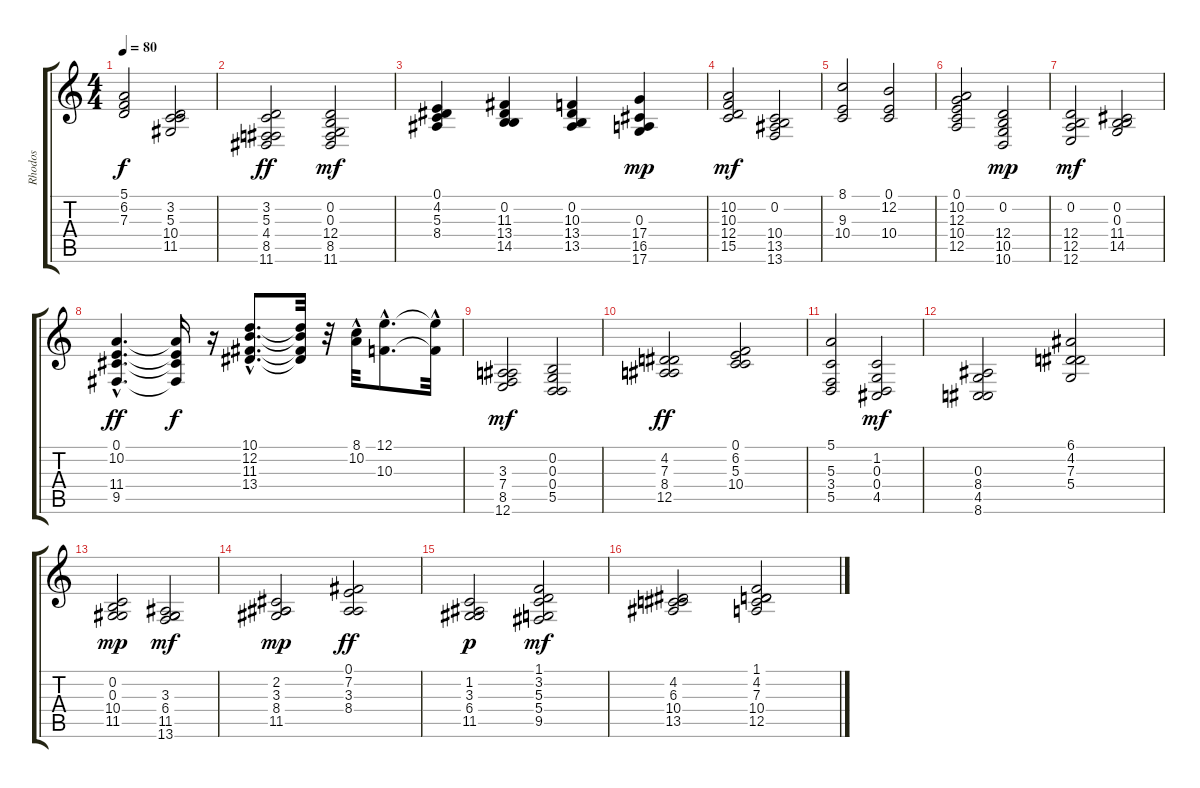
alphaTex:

\track ("Rhodos" "Rhodos") {instrument electricpiano1}
\staff {score tabs}
\tuning (E4 B3 G3 D3 A2 E2) {hide}
\ts (4 4)
\tempo 80
\clef g2
\ks c
(5.1 6.2 7.3).2{dy f} (3.2 5.3 10.4 11.5).2 |
(3.2 5.3 4.4 8.5 11.6).2{dy ff} (0.2 0.3 12.4 8.5 11.6).2{dy mf} |
(0.1 4.2 5.3 8.4).4 (0.2 11.3 13.4 14.5).4 (0.2 10.3 13.4 13.5).4 (0.3 17.4 16.5 17.6).4{dy mp} |
(10.2 10.3 12.4 15.5).2{dy mf} (0.2 10.4 13.5 13.6).2 |
(8.1 9.3 10.4).2 (0.1 12.2 10.4).2 |
(0.1 10.2 12.3 10.4 12.5).2 (0.2 12.4 10.5 10.6).2{dy mp} |
(0.2 12.4 12.5 12.6).2{dy mf} (0.2 0.3 11.4 14.5).2 |
(0.1{hac} 10.2{hac} 11.4{hac} 9.5{hac}).4{d dy ff} (0.1{t} 10.2{t} 11.4{t} 9.5{t}).16{dy f} r.16 (10.1{hac} 12.2{hac} 11.3{hac} 13.4{hac}).8{d} (10.1{t} 12.2{t} 11.3{t} 13.4{t}).32 r.32 (8.1{hac} 10.2).32 (12.1{hac} 10.3{hac}).8{d} (12.1{t} 10.3{hac t}).32 |
(3.3 7.4 8.5 12.6).2{dy mf} (0.2 0.3 0.4 5.5).2 |
(4.2 7.3 8.4 12.5).2{dy ff} (0.1 6.2 5.3 10.4).2 |
(5.1 5.3 3.4 5.5).2 (1.2 0.3 0.4 4.5).2{dy mf} |
(0.3 8.4 4.5 8.6).2 (6.1 4.2 7.3 5.4).2 |
(0.2 0.3 10.4 11.5).2{dy mp} (3.3 6.4 11.5 13.6).2{dy mf} |
(2.2 3.3 8.4 11.5).2{dy mp} (0.1 7.2 3.3 8.4).2{dy ff} |
(1.2 3.3 6.4 11.5).2{dy p} (1.1 3.2 5.3 5.4 9.5).2{dy mf} |
(4.2 6.3 10.4 13.5).2 (1.1 4.2 7.3 10.4 12.5).2
